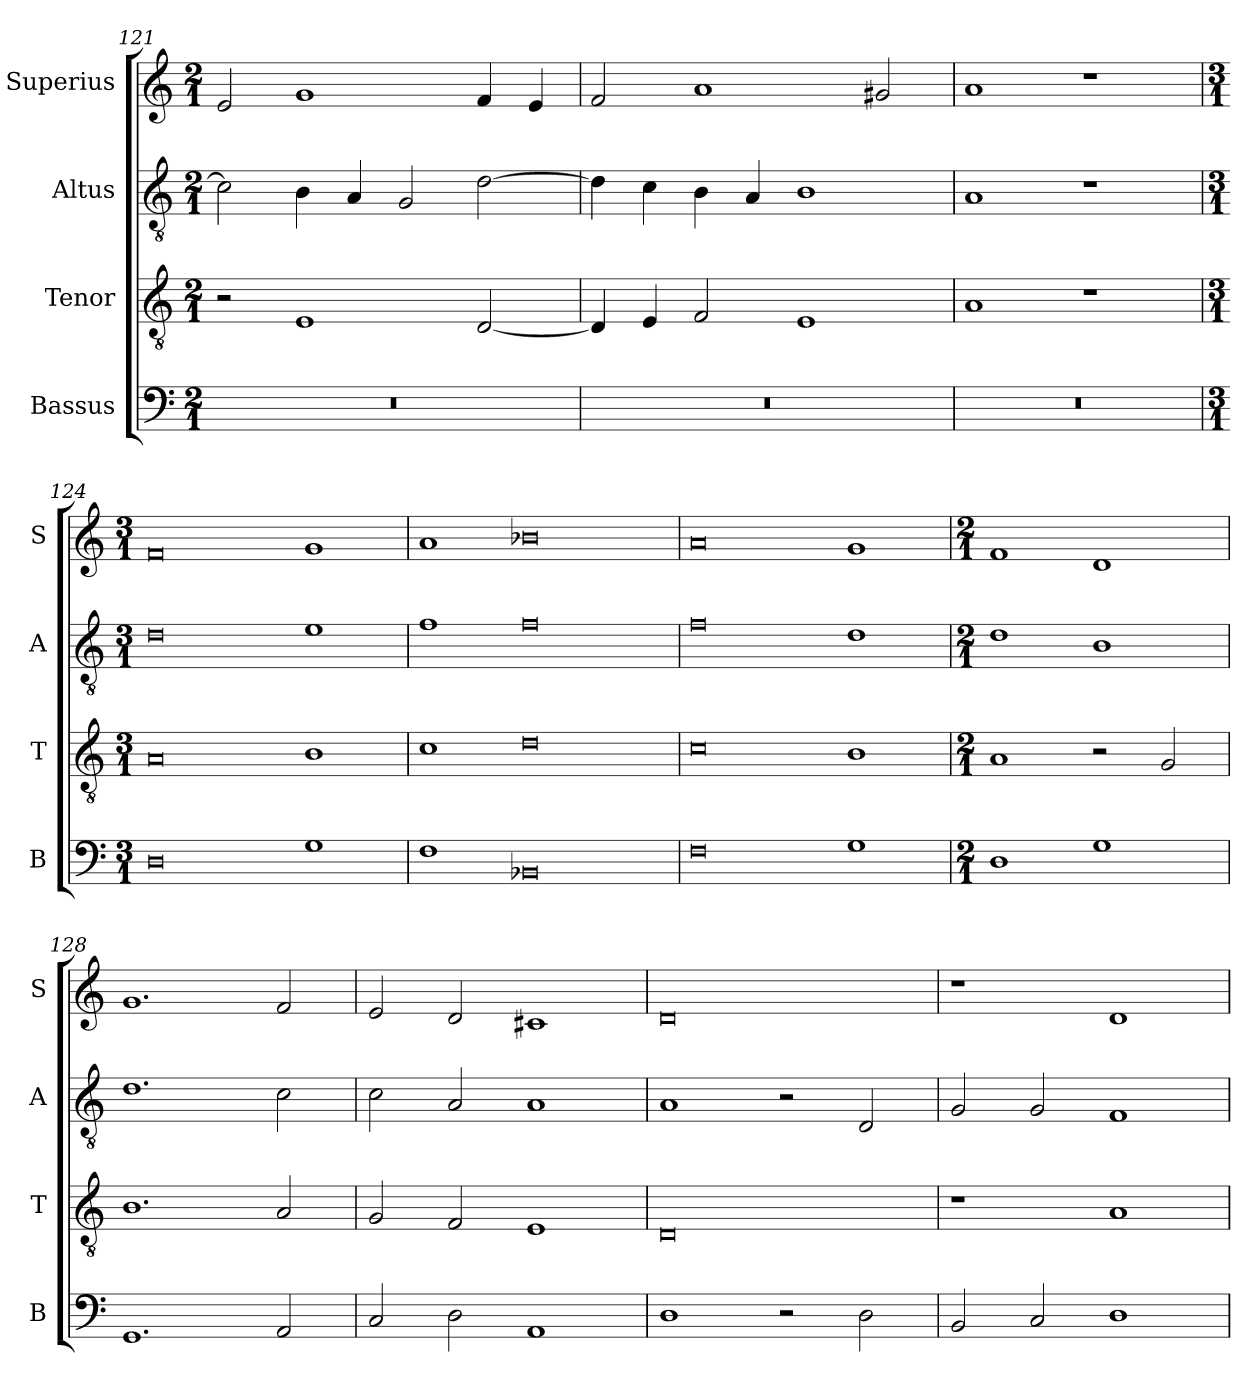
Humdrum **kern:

**kern	**kern	**kern	**kern
*part4	*part3	*part2	*part1
*staff4	*staff3	*staff2	*staff1
*I"Bassus	*I"Tenor	*I"Altus	*I"Superius
*I'B	*I'T	*I'A	*I'S
*clefF4	*clefGv2	*clefGv2	*clefG2
*k[]	*k[]	*k[]	*k[]
*C:	*C:	*C:	*C:
*M2/1	*M2/1	*M2/1	*M2/1
=121	=121	=121	=121
0r	2r	2c]	2e
.	1E	4B	1g
.	.	4A	.
.	.	2G	.
.	[2D	[2d	4f
.	.	.	4e
=122	=122	=122	=122
0r	4D]	4d]	2f
.	4E	4c	.
.	2F	4B	1a
.	.	4A	.
.	1E	1B	.
.	.	.	2g#X
=123	=123	=123	=123
0r	1A	1A	1a
.	1r	1r	1r
=124	=124	=124	=124
*M3/1	*M3/1	*M3/1	*M3/1
0D	0A	0d	0f
1G	1B	1e	1g
=125	=125	=125	=125
1F	1c	1f	1a
0BB-X	0d	0f	0b-X
=126	=126	=126	=126
0F	0c	0f	0a
1G	1B	1d	1g
=127	=127	=127	=127
*M2/1	*M2/1	*M2/1	*M2/1
1D	1A	1d	1f
1G	2r	1B	1d
.	2G	.	.
=128	=128	=128	=128
1.GG	1.B	1.d	1.g
2AA	2A	2c	2f
=129	=129	=129	=129
2C	2G	2c	2e
2D	2F	2A	2d
1AA	1E	1A	1c#X
=130	=130	=130	=130
1D	0D	1A	0d
2r	.	2r	.
2D	.	2D	.
=131	=131	=131	=131
2BB	1r	2G	1r
2C	.	2G	.
1D	1A	1F	1d
=	=	=	=
*-	*-	*-	*-
